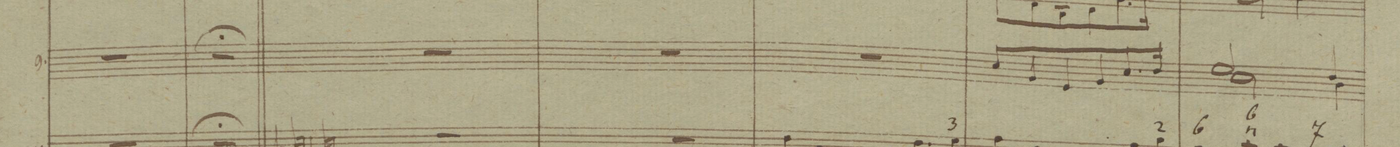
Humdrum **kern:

**kern	**dynam
*I"9.	*
*clefG2	*
*k[b-]	*
*M3/4	*
2.r	.
=77	=77
2.r;	.
=78||	=78||
*k[b-]	*
2.r	.
=79	=79
2.r	.
=80	=80
2.r	.
=81	=81
8f/L	.
8c/	.
8A/	.
8c/	.
8.f/	.
16g/Jk	.
=82	=82
*^	*
*2\right	*2\right	*
2a/	2f\	.
4g/	4e\	.
*v	*v	*
=83	=83
*-	*-
